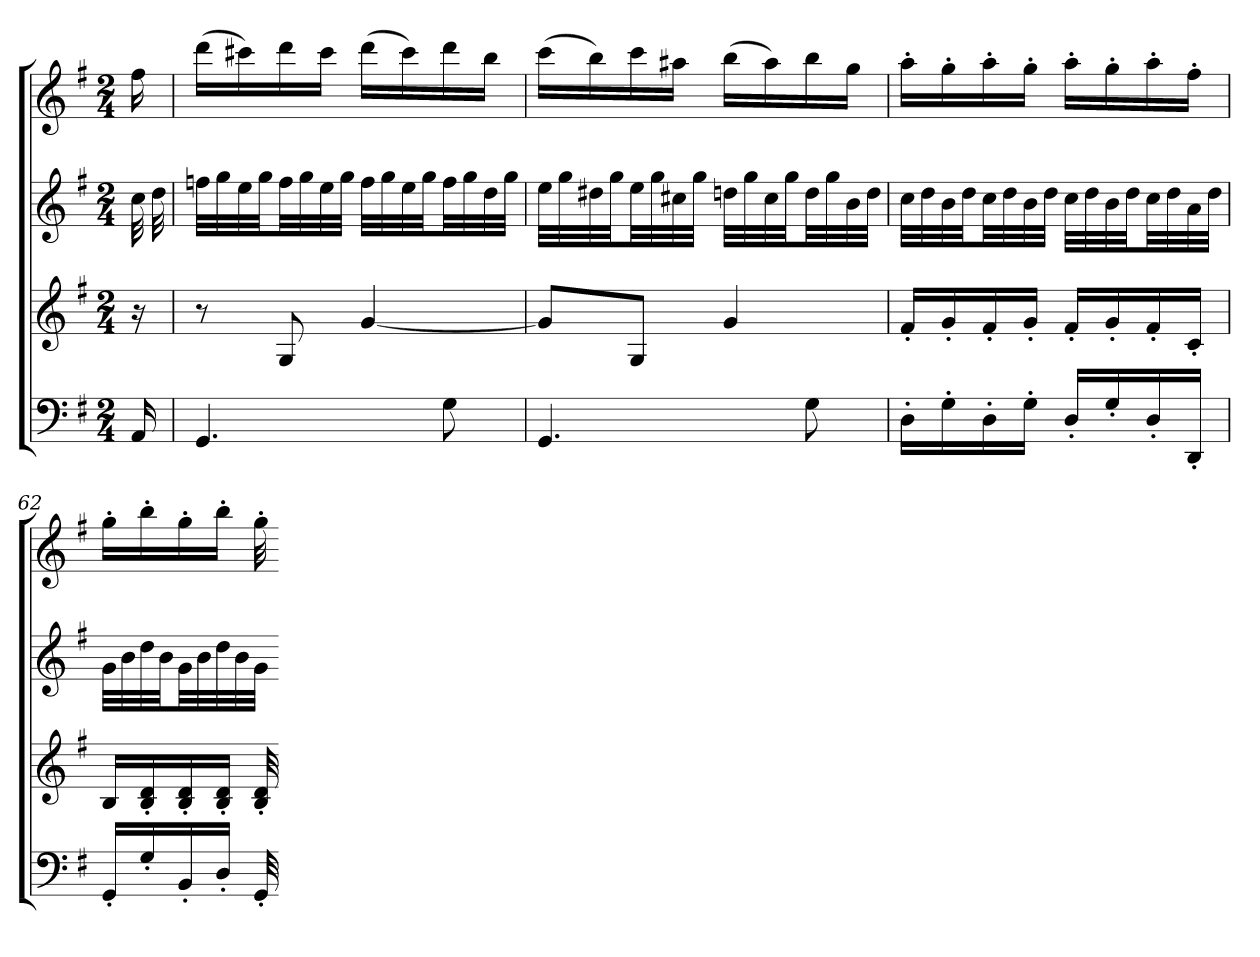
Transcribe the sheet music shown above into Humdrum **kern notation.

**kern	**kern	**kern	**kern
*part4	*part3	*part2	*part1
*staff4	*staff3	*staff2	*staff1
*clefF4	*clefG2	*clefG2	*clefG2
*k[f#]	*k[f#]	*k[f#]	*k[f#]
*G:	*G:	*G:	*G:
*M2/4	*M2/4	*M2/4	*M2/4
=	=	=	=
16AA	16r	32cc	16ff#
.	.	32dd	.
=59	=59	=59	=59
4.GG	8r	32ffnLLL	(16dddLL
.	.	32gg	.
.	.	32ee	16ccc#X)
.	.	32ggJJ	.
.	8G	32ffLL	16ddd
.	.	32gg	.
.	.	32ee	16ccc#JJ
.	.	32ggJJJ	.
.	[4g	32ffLLL	(16dddLL
.	.	32gg	.
.	.	32ee	16ccc#)
.	.	32ggJJ	.
8G	.	32ffLL	16ddd
.	.	32gg	.
.	.	32dd	16bbJJ
.	.	32ggJJJ	.
=60	=60	=60	=60
4.GG	8gL]	32eeLLL	(16cccLL
.	.	32gg	.
.	.	32dd#X	16bb)
.	.	32ggJJ	.
.	8GJ	32eeLL	16ccc
.	.	32gg	.
.	.	32cc#X	16aa#XJJ
.	.	32ggJJJ	.
.	4g	32ddnLLL	(16bbLL
.	.	32gg	.
.	.	32cc#	16aa#)
.	.	32ggJJ	.
8G	.	32ddLL	16bb
.	.	32gg	.
.	.	32b	16ggJJ
.	.	32ddJJJ	.
=61	=61	=61	=61
16D'LL	16f#'LL	32ccLLL	16aa'LL
.	.	32dd	.
16G'	16g'	32b	16gg'
.	.	32ddJJ	.
16D'	16f#'	32ccLL	16aa'
.	.	32dd	.
16G'JJ	16g'JJ	32b	16gg'JJ
.	.	32ddJJJ	.
16D'LL	16f#'LL	32ccLLL	16aa'LL
.	.	32dd	.
16G'	16g'	32b	16gg'
.	.	32ddJJ	.
16D'	16f#'	32ccLL	16aa'
.	.	32dd	.
16DD'JJ	16c'JJ	32a	16ff#'JJ
.	.	32ddJJJ	.
=62	=62	=62	=62
16GG'LL	16BLL	32gLLL	16gg'LL
.	.	32b	.
16G'	16B' 16d'	32dd	16bb'
.	.	32bJJ	.
16BB'	16B' 16d'	32gLL	16gg'
.	.	32b	.
16D'JJ	16B' 16d'JJ	32dd	16bb'JJ
.	.	32b	.
32GG'	32B' 32d'	32gJJJ	32gg'
=-	=-	=-	=-
*-	*-	*-	*-
